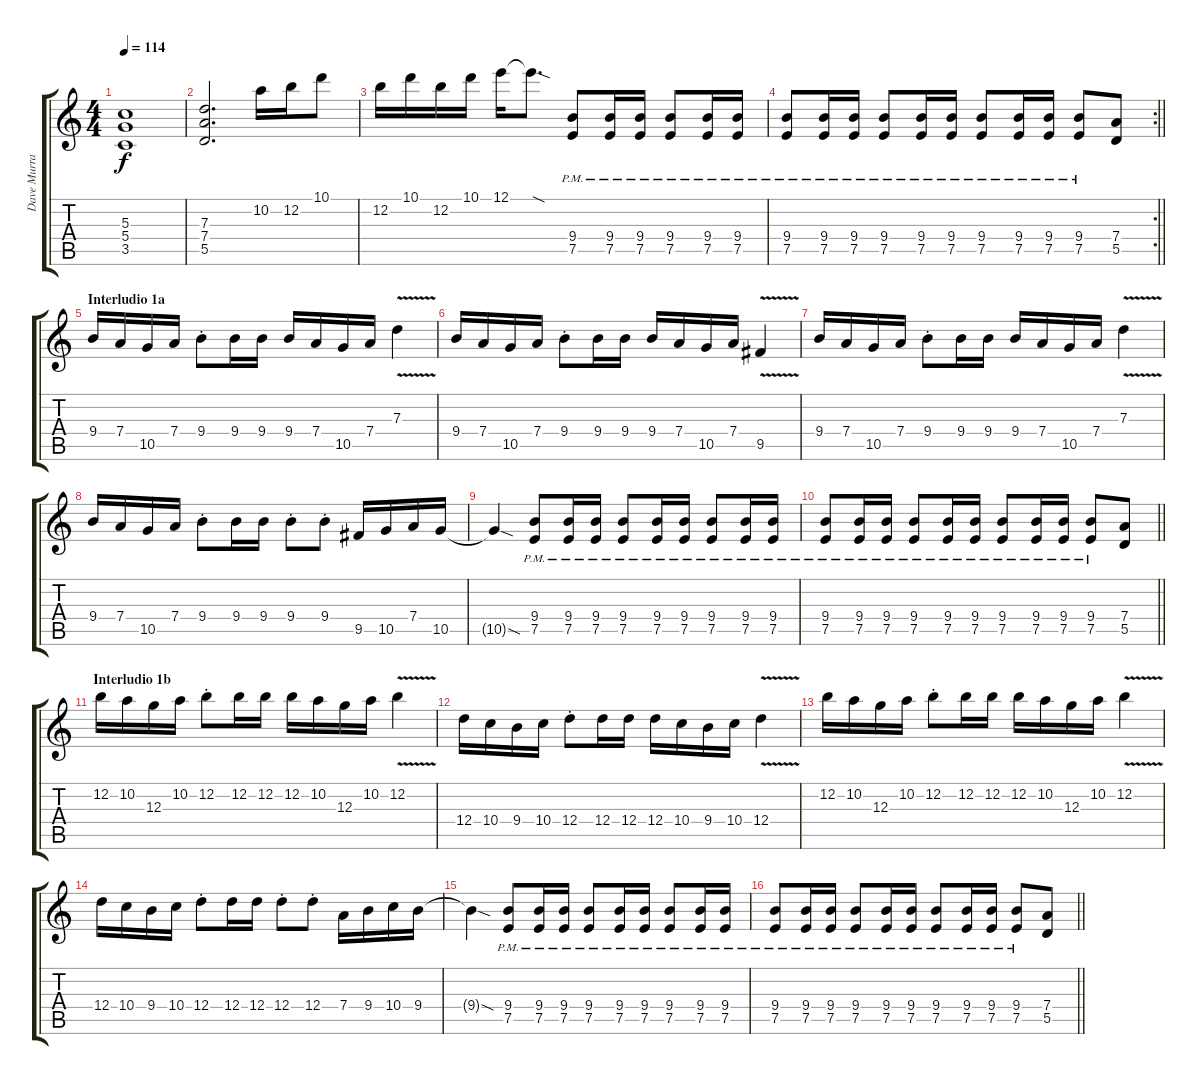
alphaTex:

\track ("Dave Murray" "Dave Murra") {instrument distortionguitar}
\staff {score tabs}
\tuning (E4 B3 G3 D3 A2 E2) {hide}
\ts (4 4)
\tempo 114
\clef g2
\ks c
(5.3 5.4 3.5).1{dy f} |
(7.3 7.4 5.5).2{d} 10.2.16{volume 13} 12.2.16 10.1.8 |
12.2.16{volume 13} 10.1.16 12.2.16 10.1.16 12.1.16 12.1{sod t}.8{d} (9.4{pm} 7.5{pm}).8{volume 11} (9.4{pm} 7.5{pm}).16 (9.4{pm} 7.5{pm}).16 (9.4{pm} 7.5{pm}).8 (9.4{pm} 7.5{pm}).16 (9.4{pm} 7.5{pm}).16 |
\rc 2
\barLineRight lightlight
(9.4{pm} 7.5{pm}).8{volume 11} (9.4{pm} 7.5{pm}).16 (9.4{pm} 7.5{pm}).16 (9.4{pm} 7.5{pm}).8 (9.4{pm} 7.5{pm}).16 (9.4{pm} 7.5{pm}).16 (9.4{pm} 7.5{pm}).8 (9.4{pm} 7.5{pm}).16 (9.4{pm} 7.5{pm}).16 (9.4{pm} 7.5{pm}).8 (7.4 5.5).8 |
\section ("" "Interludio 1a")
9.4.16 7.4.16 10.5.16 7.4.16 9.4{st}.8 9.4.16 9.4.16 9.4.16 7.4.16 10.5.16 7.4.16 7.3{v}.4 |
9.4.16 7.4.16 10.5.16 7.4.16 9.4{st}.8 9.4.16 9.4.16 9.4.16 7.4.16 10.5.16 7.4.16 9.5{v}.4 |
9.4.16 7.4.16 10.5.16 7.4.16 9.4{st}.8 9.4.16 9.4.16 9.4.16 7.4.16 10.5.16 7.4.16 7.3{v}.4 |
9.4.16 7.4.16 10.5.16 7.4.16 9.4{st}.8 9.4.16 9.4.16 9.4{st}.8 9.4{st}.8 9.5.16 10.5.16 7.4.16 10.5.16 |
10.5{sod t}.4 (9.4{pm} 7.5{pm}).8 (9.4{pm} 7.5{pm}).16 (9.4{pm} 7.5{pm}).16 (9.4{pm} 7.5{pm}).8 (9.4{pm} 7.5{pm}).16 (9.4{pm} 7.5{pm}).16 (9.4{pm} 7.5{pm}).8 (9.4{pm} 7.5{pm}).16 (9.4{pm} 7.5{pm}).16 |
\barLineRight lightlight
(9.4{pm} 7.5{pm}).8 (9.4{pm} 7.5{pm}).16 (9.4{pm} 7.5{pm}).16 (9.4{pm} 7.5{pm}).8 (9.4{pm} 7.5{pm}).16 (9.4{pm} 7.5{pm}).16 (9.4{pm} 7.5{pm}).8 (9.4{pm} 7.5{pm}).16 (9.4{pm} 7.5{pm}).16 (9.4{pm} 7.5{pm}).8 (7.4 5.5).8 |
\section ("" "Interludio 1b")
12.2.16 10.2.16 12.3.16 10.2.16 12.2{st}.8 12.2.16 12.2.16 12.2.16 10.2.16 12.3.16 10.2.16 12.2{v}.4 |
12.4.16 10.4.16 9.4.16 10.4.16 12.4{st}.8 12.4.16 12.4.16 12.4.16 10.4.16 9.4.16 10.4.16 12.4{v}.4 |
12.2.16 10.2.16 12.3.16 10.2.16 12.2{st}.8 12.2.16 12.2.16 12.2.16 10.2.16 12.3.16 10.2.16 12.2{v}.4 |
12.4.16 10.4.16 9.4.16 10.4.16 12.4{st}.8 12.4.16 12.4.16 12.4{st}.8 12.4{st}.8 7.4.16 9.4.16 10.4.16 9.4.16 |
9.4{sod t}.4 (9.4{pm} 7.5{pm}).8 (9.4{pm} 7.5{pm}).16 (9.4{pm} 7.5{pm}).16 (9.4{pm} 7.5{pm}).8 (9.4{pm} 7.5{pm}).16 (9.4{pm} 7.5{pm}).16 (9.4{pm} 7.5{pm}).8 (9.4{pm} 7.5{pm}).16 (9.4{pm} 7.5{pm}).16 |
\barLineRight lightlight
(9.4{pm} 7.5{pm}).8 (9.4{pm} 7.5{pm}).16 (9.4{pm} 7.5{pm}).16 (9.4{pm} 7.5{pm}).8 (9.4{pm} 7.5{pm}).16 (9.4{pm} 7.5{pm}).16 (9.4{pm} 7.5{pm}).8 (9.4{pm} 7.5{pm}).16 (9.4{pm} 7.5{pm}).16 (9.4{pm} 7.5{pm}).8 (7.4 5.5).8
